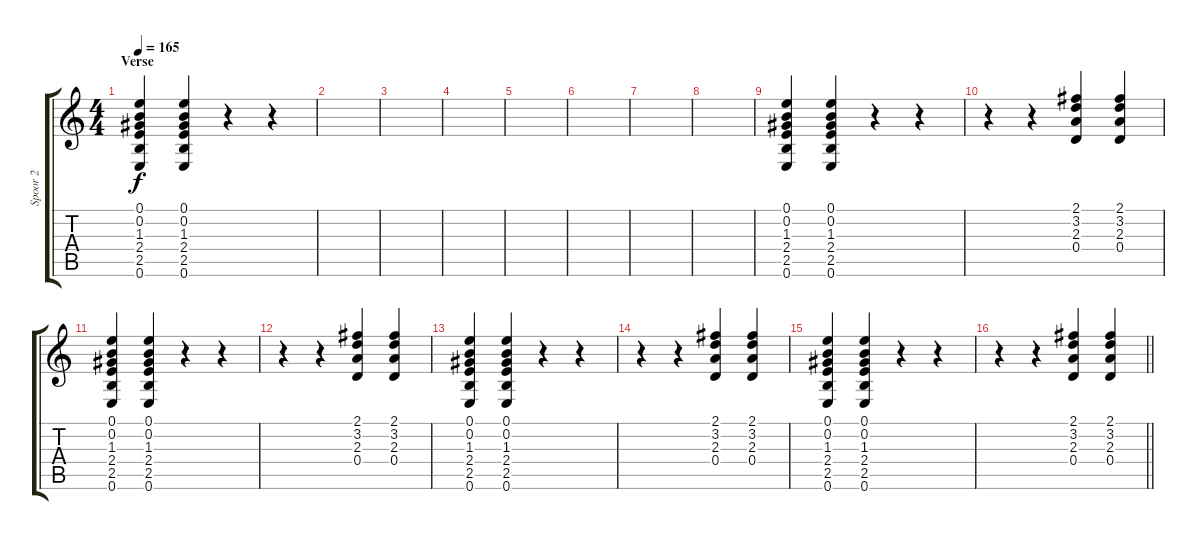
\track ("Spoor 2" "Spoor 2") {instrument overdrivenguitar}
\staff {score tabs}
\tuning (E4 B3 G3 D3 A2 E2) {hide}
\ts (4 4)
\section ("" "Verse")
\tempo 165
\clef g2
\ks c
(0.1 0.2 1.3 2.4 2.5 0.6).4{dy f} (0.1 0.2 1.3 2.4 2.5 0.6).4 r.4 r.4 |
|
|
|
|
|
|
|
(0.1 0.2 1.3 2.4 2.5 0.6).4 (0.1 0.2 1.3 2.4 2.5 0.6).4 r.4 r.4 |
r.4 r.4 (2.1 3.2 2.3 0.4).4 (2.1 3.2 2.3 0.4).4 |
(0.1 0.2 1.3 2.4 2.5 0.6).4 (0.1 0.2 1.3 2.4 2.5 0.6).4 r.4 r.4 |
r.4 r.4 (2.1 3.2 2.3 0.4).4 (2.1 3.2 2.3 0.4).4 |
(0.1 0.2 1.3 2.4 2.5 0.6).4 (0.1 0.2 1.3 2.4 2.5 0.6).4 r.4 r.4 |
r.4 r.4 (2.1 3.2 2.3 0.4).4 (2.1 3.2 2.3 0.4).4 |
(0.1 0.2 1.3 2.4 2.5 0.6).4 (0.1 0.2 1.3 2.4 2.5 0.6).4 r.4 r.4 |
\barLineRight lightlight
r.4 r.4 (2.1 3.2 2.3 0.4).4 (2.1 3.2 2.3 0.4).4
